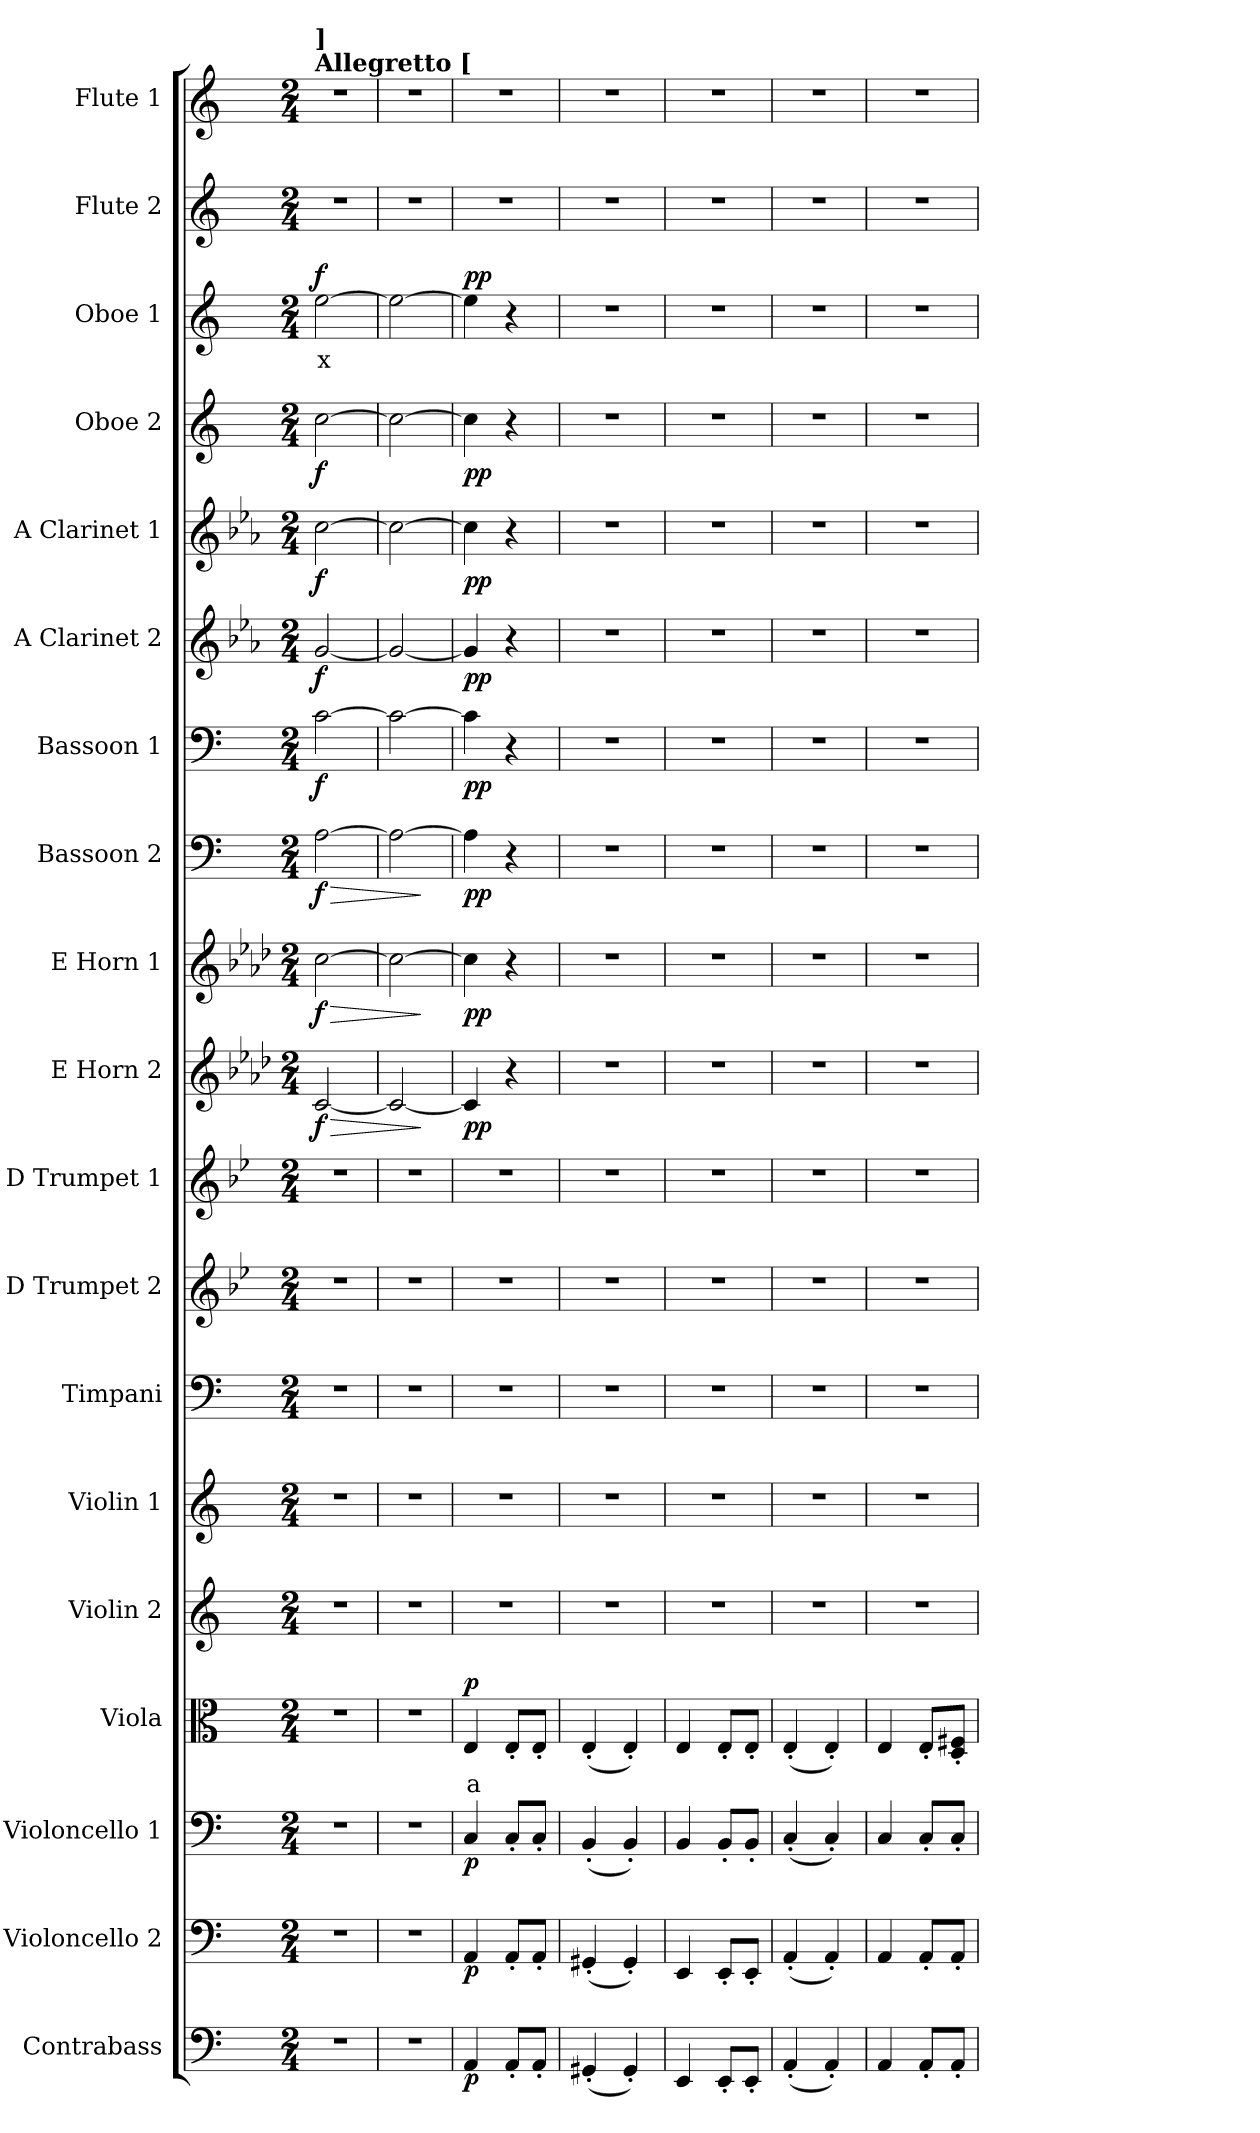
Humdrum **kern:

**kern	**dynam	**kern	**dynam	**kern	**dynam	**kern	**text	**dynam	**kern	**kern	**kern	**kern	**kern	**kern	**dynam	**kern	**dynam	**kern	**dynam	**kern	**dynam	**kern	**dynam	**kern	**dynam	**kern	**dynam	**kern	**text	**dynam	**kern	**kern
*part19	*part19	*part18	*part18	*part17	*part17	*part16	*part16	*part16	*part15	*part14	*part13	*part12	*part11	*part10	*part10	*part9	*part9	*part8	*part8	*part7	*part7	*part6	*part6	*part5	*part5	*part4	*part4	*part3	*part3	*part3	*part2	*part1
*staff19	*staff19	*staff18	*staff18	*staff17	*staff17	*staff16	*staff16	*staff16	*staff15	*staff14	*staff13	*staff12	*staff11	*staff10	*staff10	*staff9	*staff9	*staff8	*staff8	*staff7	*staff7	*staff6	*staff6	*staff5	*staff5	*staff4	*staff4	*staff3	*staff3	*staff3	*staff2	*staff1
*I"Contrabass	*	*I"Violoncello 2	*	*I"Violoncello 1	*	*I"Viola	*	*	*I"Violin 2	*I"Violin 1	*I"Timpani	*I"D Trumpet 2	*I"D Trumpet 1	*I"E Horn 2	*	*I"E Horn 1	*	*I"Bassoon 2	*	*I"Bassoon 1	*	*I"A Clarinet 2	*	*I"A Clarinet 1	*	*I"Oboe 2	*	*I"Oboe 1	*	*	*I"Flute 2	*I"Flute 1
*I'Cb	*	*I'Vc 2	*	*I'Vc 1	*	*I'Vla	*	*	*I'Vln 2	*I'Vln 1	*I'Timp	*I'Tpt 2	*I'Tpt 1	*I'Hn 2	*	*I'Hn 1	*	*I'Bsn 2	*	*I'Bsn 1	*	*I'Cl 2	*	*I'Cl 1	*	*I'Ob 2	*	*I'Ob 1	*	*	*I'Fl 2	*I'Fl 1
*clefF4	*	*clefF4	*	*clefF4	*	*clefC3	*	*	*clefG2	*clefG2	*clefF4	*clefG2	*clefG2	*clefG2	*	*clefG2	*	*clefF4	*	*clefF4	*	*clefG2	*	*clefG2	*	*clefG2	*	*clefG2	*	*	*clefG2	*clefG2
*ITrd7c12	*	*	*	*	*	*	*	*	*	*	*	*ITrd-1c-2	*ITrd-1c-2	*ITrd5c8	*	*ITrd5c8	*	*	*	*	*	*ITrd2c3	*	*ITrd2c3	*	*	*	*	*	*	*	*
*k[]	*	*k[]	*	*k[]	*	*k[]	*	*	*k[]	*k[]	*k[]	*k[]	*k[]	*k[]	*	*k[]	*	*k[]	*	*k[]	*	*k[]	*	*k[]	*	*k[]	*	*k[]	*	*	*k[]	*k[]
*M2/4	*	*M2/4	*	*M2/4	*	*M2/4	*	*	*M2/4	*M2/4	*M2/4	*M2/4	*M2/4	*M2/4	*	*M2/4	*	*M2/4	*	*M2/4	*	*M2/4	*	*M2/4	*	*M2/4	*	*M2/4	*	*	*M2/4	*M2/4
*MM76	*	*MM76	*	*MM76	*	*MM76	*	*	*MM76	*MM76	*MM76	*MM76	*MM76	*MM76	*	*MM76	*	*MM76	*	*MM76	*	*MM76	*	*MM76	*	*MM76	*	*MM76	*	*	*MM76	*MM76
=1	=1	=1	=1	=1	=1	=1	=1	=1	=1	=1	=1	=1	=1	=1	=1	=1	=1	=1	=1	=1	=1	=1	=1	=1	=1	=1	=1	=1	=1	=1	=1	=1
!	!	!	!	!	!	!	!	!	!	!	!	!	!	!	!	!	!	!	!	!	!	!	!	!	!	!	!	!	!	!	!	!LO:TX:a:B:t=Allegretto [
!	!	!	!	!	!	!	!	!	!	!	!	!	!	!	!	!	!	!	!	!	!	!	!	!	!	!	!	!	!	!	!	!LO:TX:a:B:t=]
!	!	!	!	!	!	!	!	!	!	!	!	!	!	!	!LO:HP:b	!	!LO:HP:b	!	!LO:HP:b	!	!	!	!	!	!	!	!	!	!LO:LY:b:color=#FF0000	!	!	!
!	!	!	!	!	!	!	!	!	!	!	!	!	!	!	!LO:DY:n=1:b	!	!LO:DY:n=1:b	!	!LO:DY:n=1:b	!	!LO:DY:b	!	!LO:DY:b	!	!LO:DY:b	!	!LO:DY:b	!	!	!LO:DY:b	!	!
2r	.	2r	.	2r	.	2r	.	.	2r	2r	2r	2r	2r	[2E/	> f	[2e\	> f	[2A\	> f	[2c\	f	[2e/	f	[2a\	f	[2cc\	f	[2ee\	x	f	2r	2r
=2	=2	=2	=2	=2	=2	=2	=2	=2	=2	=2	=2	=2	=2	=2	=2	=2	=2	=2	=2	=2	=2	=2	=2	=2	=2	=2	=2	=2	=2	=2	=2	=2
2r	.	2r	.	2r	.	2r	.	.	2r	2r	2r	2r	2r	2E/_	.	2e\_	.	2A\_	.	2c\_	.	2e/_	.	2a\_	.	2cc\_	.	2ee\_	.	.	2r	2r
.	.	.	.	.	.	.	.	.	.	.	.	.	.	.	]	.	]	.	]	.	.	.	.	.	.	.	.	.	.	.	.	.
=3	=3	=3	=3	=3	=3	=3	=3	=3	=3	=3	=3	=3	=3	=3	=3	=3	=3	=3	=3	=3	=3	=3	=3	=3	=3	=3	=3	=3	=3	=3	=3	=3
!	!LO:DY:b	!	!LO:DY:b	!	!LO:DY:b	!	!LO:LY:b:color=#FF0000	!LO:DY:b	!	!	!	!	!	!	!LO:DY:b	!	!LO:DY:b	!	!LO:DY:b	!	!LO:DY:b	!	!LO:DY:b	!	!LO:DY:b	!	!LO:DY:b	!	!	!LO:DY:b	!	!
4AAA/	p	4AA/	p	4C/	p	4E/	a	p	2r	2r	2r	2r	2r	4E/]	pp	4e\]	pp	4A\]	pp	4c\]	pp	4e/]	pp	4a\]	pp	4cc\]	pp	4ee\]	.	pp	2r	2r
8AAA'/L	.	8AA'/L	.	8C'/L	.	8E'/L	.	.	.	.	.	.	.	4r	.	4r	.	4r	.	4r	.	4r	.	4r	.	4r	.	4r	.	.	.	.
8AAA'/J	.	8AA'/J	.	8C'/J	.	8E'/J	.	.	.	.	.	.	.	.	.	.	.	.	.	.	.	.	.	.	.	.	.	.	.	.	.	.
=4	=4	=4	=4	=4	=4	=4	=4	=4	=4	=4	=4	=4	=4	=4	=4	=4	=4	=4	=4	=4	=4	=4	=4	=4	=4	=4	=4	=4	=4	=4	=4	=4
(4GGG#X'/	.	(4GG#X'/	.	(4BB'/	.	(4E'/	.	.	2r	2r	2r	2r	2r	2r	.	2r	.	2r	.	2r	.	2r	.	2r	.	2r	.	2r	.	.	2r	2r
4GGG#'/)	.	4GG#'/)	.	4BB'/)	.	4E'/)	.	.	.	.	.	.	.	.	.	.	.	.	.	.	.	.	.	.	.	.	.	.	.	.	.	.
=5	=5	=5	=5	=5	=5	=5	=5	=5	=5	=5	=5	=5	=5	=5	=5	=5	=5	=5	=5	=5	=5	=5	=5	=5	=5	=5	=5	=5	=5	=5	=5	=5
4EEE/	.	4EE/	.	4BB/	.	4E/	.	.	2r	2r	2r	2r	2r	2r	.	2r	.	2r	.	2r	.	2r	.	2r	.	2r	.	2r	.	.	2r	2r
8EEE'/L	.	8EE'/L	.	8BB'/L	.	8E'/L	.	.	.	.	.	.	.	.	.	.	.	.	.	.	.	.	.	.	.	.	.	.	.	.	.	.
8EEE'/J	.	8EE'/J	.	8BB'/J	.	8E'/J	.	.	.	.	.	.	.	.	.	.	.	.	.	.	.	.	.	.	.	.	.	.	.	.	.	.
=6	=6	=6	=6	=6	=6	=6	=6	=6	=6	=6	=6	=6	=6	=6	=6	=6	=6	=6	=6	=6	=6	=6	=6	=6	=6	=6	=6	=6	=6	=6	=6	=6
(4AAA'/	.	(4AA'/	.	(4C'/	.	(4E'/	.	.	2r	2r	2r	2r	2r	2r	.	2r	.	2r	.	2r	.	2r	.	2r	.	2r	.	2r	.	.	2r	2r
4AAA'/)	.	4AA'/)	.	4C'/)	.	4E'/)	.	.	.	.	.	.	.	.	.	.	.	.	.	.	.	.	.	.	.	.	.	.	.	.	.	.
=7	=7	=7	=7	=7	=7	=7	=7	=7	=7	=7	=7	=7	=7	=7	=7	=7	=7	=7	=7	=7	=7	=7	=7	=7	=7	=7	=7	=7	=7	=7	=7	=7
4AAA/	.	4AA/	.	4C/	.	4E/	.	.	2r	2r	2r	2r	2r	2r	.	2r	.	2r	.	2r	.	2r	.	2r	.	2r	.	2r	.	.	2r	2r
8AAA'/L	.	8AA'/L	.	8C'/L	.	8E'/L	.	.	.	.	.	.	.	.	.	.	.	.	.	.	.	.	.	.	.	.	.	.	.	.	.	.
8AAA'/J	.	8AA'/J	.	8C'/J	.	8D/' 8F#X/'J	.	.	.	.	.	.	.	.	.	.	.	.	.	.	.	.	.	.	.	.	.	.	.	.	.	.
=	=	=	=	=	=	=	=	=	=	=	=	=	=	=	=	=	=	=	=	=	=	=	=	=	=	=	=	=	=	=	=	=
*-	*-	*-	*-	*-	*-	*-	*-	*-	*-	*-	*-	*-	*-	*-	*-	*-	*-	*-	*-	*-	*-	*-	*-	*-	*-	*-	*-	*-	*-	*-	*-	*-
